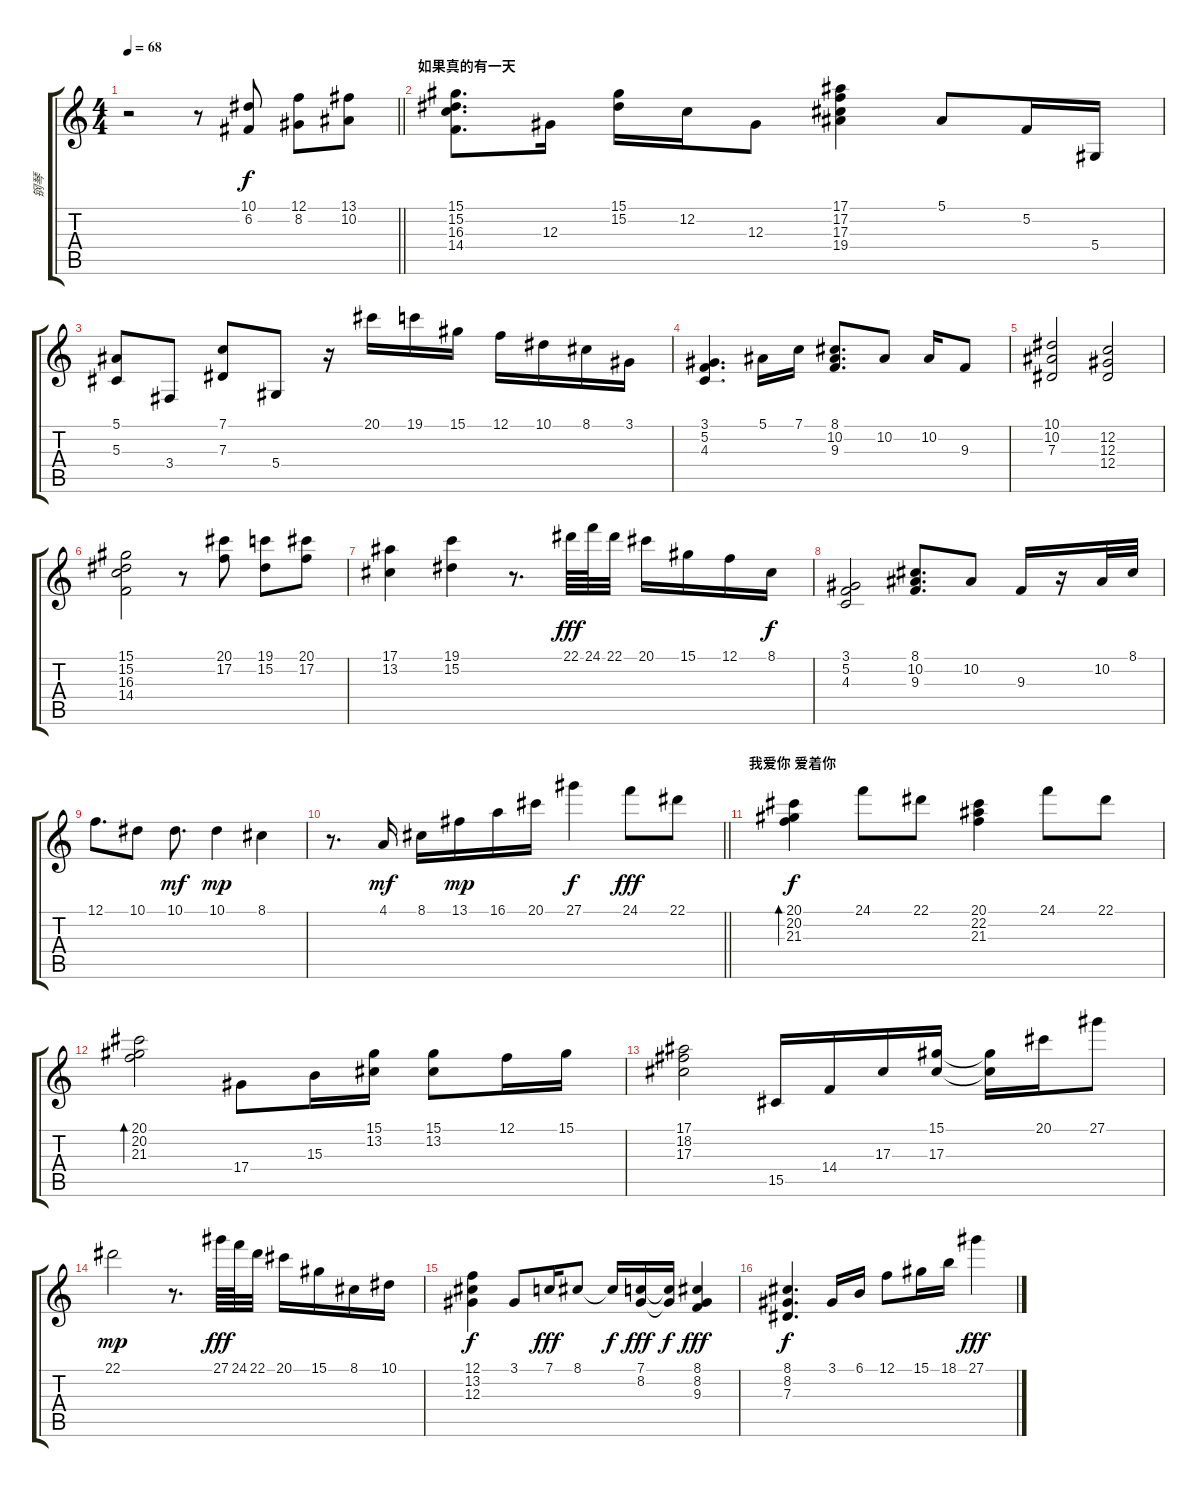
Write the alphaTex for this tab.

\track ("钢琴" "钢琴") {instrument brightacousticpiano}
\staff {score tabs}
\tuning (F4 C4 Ab3 Eb3 Bb2 F2) {hide}
\ts (4 4)
\section ("" "")
\tempo 68
\clef g2
\barLineRight lightlight
\ks c
r.2{dy p} r.8 (10.1 6.2).8{dy f} (12.1 8.2).8 (13.1 10.2).8 |
\section ("" "如果真的有一天")
(15.1 15.2 16.3 14.4).8{d} 12.3.16 (15.1 15.2).16 12.2.16 12.3.8 (17.1 17.2 17.3 19.4).4 5.1.8 5.2.16 5.4.16 |
(5.1 5.3).8 3.4.8 (7.1 7.3).8 5.4.8 r.16 20.1.16 19.1.16 15.1.16 12.1.16 10.1.16 8.1.16 3.1.16 |
(3.1 5.2 4.3).4{d} 5.1.16 7.1.16 (8.1 10.2 9.3).8{d} 10.2.8 10.2.16 9.3.8 |
(10.1 10.2 7.3).2 (12.2 12.3 12.4).2 |
(15.1 15.2 16.3 14.4).2 r.8 (20.1 17.2).8 (19.1 15.2).8 (20.1 17.2).8 |
(17.1 13.2).4 (19.1 15.2).4 r.8{d} 22.1.64{dy fff} 24.1.64 22.1.32 20.1.16 15.1.16 12.1.16 8.1.16{dy f} |
(3.1 5.2 4.3).2 (8.1 10.2 9.3).8{d} 10.2.8 9.3.16 r.16 10.2.32 8.1.32 |
12.1.8{d} 10.1.8 10.1.8{d dy mf} 10.1.4{dy mp} 8.1.4 |
\barLineRight lightlight
r.8{d} 4.1.16{dy mf} 8.1.16 13.1.16{dy mp} 16.1.16 20.1.16 27.1.4{dy f} 24.1.8{dy fff} 22.1.8 |
\section ("" "我爱你 爱着你")
(20.1 20.2 21.3).4{bd 120 dy f} 24.1.8 22.1.8 (20.1 22.2 21.3).4 24.1.8 22.1.8 |
(20.1 20.2 21.3).2{bd 120} 17.4.8 15.3.16 (15.1 13.2).16 (15.1 13.2).8 12.1.16 15.1.16 |
(17.1 18.2 17.3).2 15.5.16 14.4.16 17.3.16 (15.1 17.3).16 (15.1{t} 17.3{t}).16 20.1.16 27.1.8 |
22.1.2{dy mp} r.8{d} 27.1.64{dy fff} 24.1.64 22.1.32 20.1.16 15.1.16 8.1.16 10.1.16 |
(12.1 13.2 12.3).4{dy f} 3.1.8 7.1.16{dy fff} 8.1.8 8.1{t}.16{dy f} (7.1 8.2).16{dy fff} (7.1{t} 8.2{t}).16{dy f} (8.1 8.2 9.3).4{dy fff} |
(8.1 8.2 7.3).4{d dy f} 3.1.16 6.1.16 12.1.8 15.1.16 18.1.16 27.1.4{dy fff}
